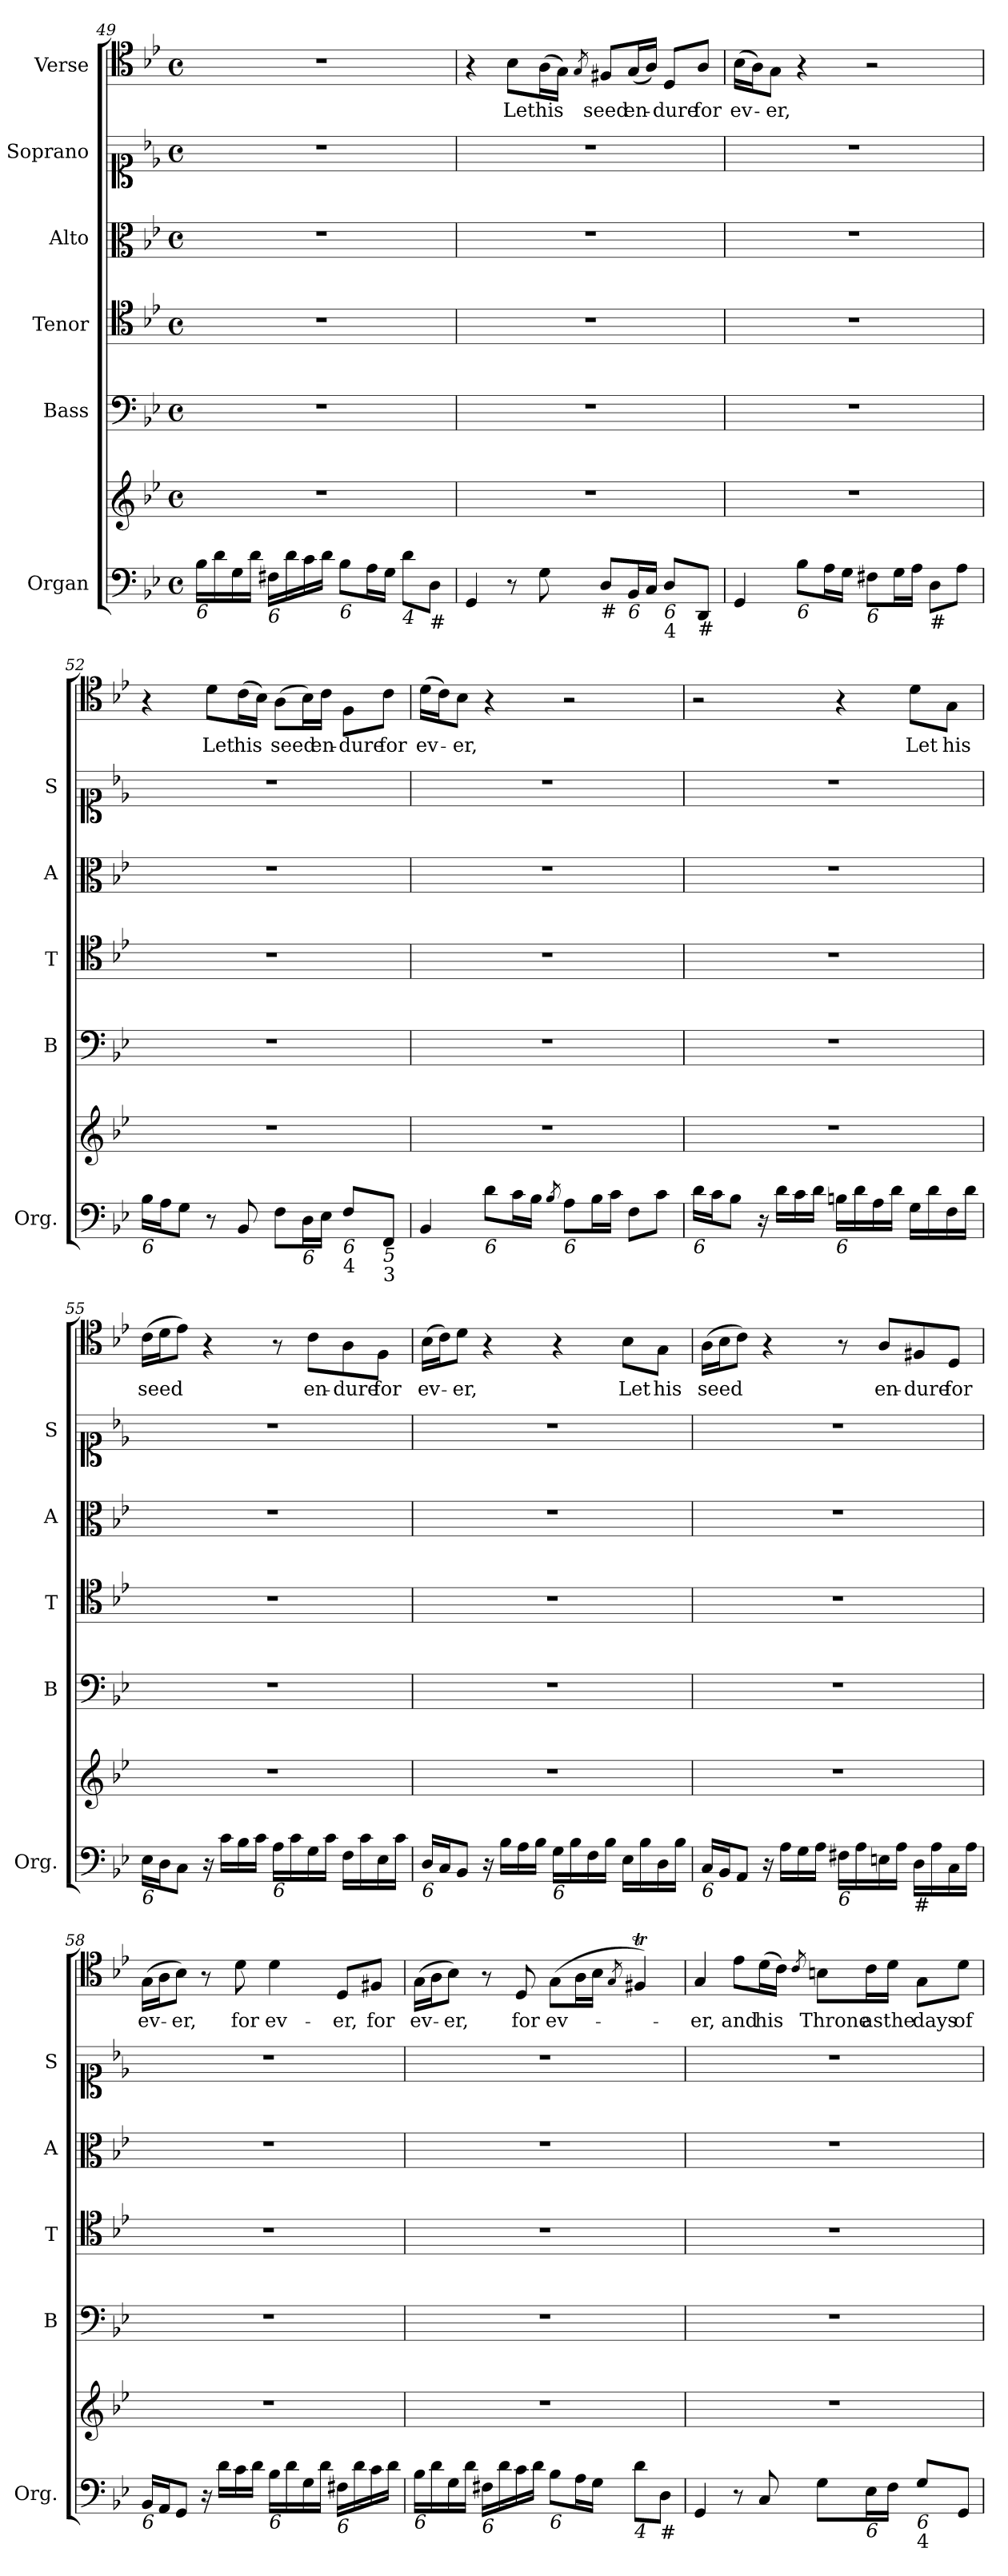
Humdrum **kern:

**kern	**kern	**kern	**kern	**kern	**kern	**kern	**text
*part6	*part6	*part5	*part4	*part3	*part2	*part1	*part1
*staff7	*staff6	*staff5	*staff4	*staff3	*staff2	*staff1	*staff1
*I"Organ	*	*I"Bass	*I"Tenor	*I"Alto	*I"Soprano	*I"Verse	*
*I'Org.	*	*I'B	*I'T	*I'A	*I'S	*	*
*clefF4	*clefG2	*clefF4	*clefC4	*clefC3	*clefC1	*clefC4	*
*k[b-e-]	*k[b-e-]	*k[b-e-]	*k[b-e-]	*k[b-e-]	*k[b-e-]	*k[b-e-]	*
*B-:	*B-:	*B-:	*B-:	*B-:	*B-:	*B-:	*
*M4/4	*M4/4	*M4/4	*M4/4	*M4/4	*M4/4	*M4/4	*
*met(c)	*met(c)	*met(c)	*met(c)	*met(c)	*met(c)	*met(c)	*
=49	=49	=49	=49	=49	=49	=49	=49
!LO:TX:b:i:t=6	!	!	!	!	!	!	!
16B-\LL	1r	1r	1r	1r	1r	1r	.
16d\	.	.	.	.	.	.	.
16G\	.	.	.	.	.	.	.
16d\JJ	.	.	.	.	.	.	.
!LO:TX:b:i:t=6	!	!	!	!	!	!	!
16F#X\LL	.	.	.	.	.	.	.
16d\	.	.	.	.	.	.	.
16c\	.	.	.	.	.	.	.
16d\JJ	.	.	.	.	.	.	.
!LO:TX:b:i:t=6	!	!	!	!	!	!	!
8B-\L	.	.	.	.	.	.	.
16A\L	.	.	.	.	.	.	.
16G\JJ	.	.	.	.	.	.	.
!LO:TX:b:i:t=4	!	!	!	!	!	!	!
8d\L	.	.	.	.	.	.	.
!LO:TX:b:t=#	!	!	!	!	!	!	!
8D\J	.	.	.	.	.	.	.
!!LO:LB:g=z
=50	=50	=50	=50	=50	=50	=50	=50
4GG/	1r	1r	1r	1r	1r	4r	.
!	!	!	!	!	!	!	!LO:LY:b
8r	.	.	.	.	.	8B-\L	Let
!	!	!	!	!	!	!	!LO:LY:b
8G\	.	.	.	.	.	(>16A\L	his
.	.	.	.	.	.	16G\JJ)	.
.	.	.	.	.	.	8qG/	.
!LO:TX:b:t=#	!	!	!	!	!	!	!
!	!	!	!	!	!	!	!LO:LY:b
8D/L	.	.	.	.	.	8F#X/L	seed
!LO:TX:b:i:t=6	!	!	!	!	!	!	!
!	!	!	!	!	!	!	!LO:LY:b
16BB-/L	.	.	.	.	.	(<16G/L	en-
16C/JJ	.	.	.	.	.	16A/JJ)	.
!LO:TX:b:i:t=6	!	!	!	!	!	!	!
!LO:TX:b:t=4	!	!	!	!	!	!	!
!	!	!	!	!	!	!	!LO:LY:b
8D/L	.	.	.	.	.	8D/L	-dure
!LO:TX:b:t=#	!	!	!	!	!	!	!
!	!	!	!	!	!	!	!LO:LY:b
8DD/J	.	.	.	.	.	8A/J	for
=51	=51	=51	=51	=51	=51	=51	=51
!	!	!	!	!	!	!	!LO:LY:b
4GG/	1r	1r	1r	1r	1r	(>16B-\LL	ev-
.	.	.	.	.	.	16A\J)	.
!	!	!	!	!	!	!	!LO:LY:b
.	.	.	.	.	.	8G\J	-er,
!LO:TX:b:i:t=6	!	!	!	!	!	!	!
8B-\L	.	.	.	.	.	4r	.
16A\L	.	.	.	.	.	.	.
16G\JJ	.	.	.	.	.	.	.
!LO:TX:b:i:t=6	!	!	!	!	!	!	!
8F#X\L	.	.	.	.	.	2r	.
16G\L	.	.	.	.	.	.	.
16A\JJ	.	.	.	.	.	.	.
!LO:TX:b:t=#	!	!	!	!	!	!	!
8D\L	.	.	.	.	.	.	.
8A\J	.	.	.	.	.	.	.
=52	=52	=52	=52	=52	=52	=52	=52
!LO:TX:b:i:t=6	!	!	!	!	!	!	!
16B-\LL	1r	1r	1r	1r	1r	4r	.
16A\J	.	.	.	.	.	.	.
8G\J	.	.	.	.	.	.	.
!	!	!	!	!	!	!	!LO:LY:b
8r	.	.	.	.	.	8d\L	Let
!	!	!	!	!	!	!	!LO:LY:b
8BB-/	.	.	.	.	.	(>16c\L	his
.	.	.	.	.	.	16B-\JJ)	.
!	!	!	!	!	!	!	!LO:LY:b
8F\L	.	.	.	.	.	(>8A\L	seed
!LO:TX:b:i:t=6	!	!	!	!	!	!	!
16D\L	.	.	.	.	.	16B-\L)	.
!	!	!	!	!	!	!	!LO:LY:b
16E-\JJ	.	.	.	.	.	16c\JJ	en-
!LO:TX:b:i:t=6	!	!	!	!	!	!	!
!LO:TX:b:t=4	!	!	!	!	!	!	!
!	!	!	!	!	!	!	!LO:LY:b
8F/L	.	.	.	.	.	8F\L	-dure
!LO:TX:b:i:t=5	!	!	!	!	!	!	!
!LO:TX:b:t=3	!	!	!	!	!	!	!
!	!	!	!	!	!	!	!LO:LY:b
8FF/J	.	.	.	.	.	8c\J	for
!!LO:LB:g=z
=53	=53	=53	=53	=53	=53	=53	=53
!	!	!	!	!	!	!	!LO:LY:b
4BB-/	1r	1r	1r	1r	1r	(>16d\LL	ev-
.	.	.	.	.	.	16c\J)	.
!	!	!	!	!	!	!	!LO:LY:b
.	.	.	.	.	.	8B-\J	-er,
!LO:TX:b:i:t=6	!	!	!	!	!	!	!
8d\L	.	.	.	.	.	4r	.
16c\L	.	.	.	.	.	.	.
16B-\JJ	.	.	.	.	.	.	.
8qB-/	.	.	.	.	.	.	.
!LO:TX:b:i:t=6	!	!	!	!	!	!	!
8A\L	.	.	.	.	.	2r	.
16B-\L	.	.	.	.	.	.	.
16c\JJ	.	.	.	.	.	.	.
8F\L	.	.	.	.	.	.	.
8c\J	.	.	.	.	.	.	.
=54	=54	=54	=54	=54	=54	=54	=54
!LO:TX:b:i:t=6	!	!	!	!	!	!	!
16d\LL	1r	1r	1r	1r	1r	2r	.
16c\J	.	.	.	.	.	.	.
8B-\J	.	.	.	.	.	.	.
16r	.	.	.	.	.	.	.
16d\LL	.	.	.	.	.	.	.
16c\	.	.	.	.	.	.	.
16d\JJ	.	.	.	.	.	.	.
!LO:TX:b:i:t=6	!	!	!	!	!	!	!
16Bn\LL	.	.	.	.	.	4r	.
16d\	.	.	.	.	.	.	.
16A\	.	.	.	.	.	.	.
16d\JJ	.	.	.	.	.	.	.
!	!	!	!	!	!	!	!LO:LY:b
16G\LL	.	.	.	.	.	8d\L	Let
16d\	.	.	.	.	.	.	.
!	!	!	!	!	!	!	!LO:LY:b
16F\	.	.	.	.	.	8G\J	his
16d\JJ	.	.	.	.	.	.	.
=55	=55	=55	=55	=55	=55	=55	=55
!LO:TX:b:i:t=6	!	!	!	!	!	!	!
!	!	!	!	!	!	!	!LO:LY:b
16E-\LL	1r	1r	1r	1r	1r	(>16c\LL	seed
16D\J	.	.	.	.	.	16d\J	.
8C\J	.	.	.	.	.	8e-\J)	.
16r	.	.	.	.	.	4r	.
16c\LL	.	.	.	.	.	.	.
16B-\	.	.	.	.	.	.	.
16c\JJ	.	.	.	.	.	.	.
!LO:TX:b:i:t=6	!	!	!	!	!	!	!
16A\LL	.	.	.	.	.	8r	.
16c\	.	.	.	.	.	.	.
!	!	!	!	!	!	!	!LO:LY:b
16G\	.	.	.	.	.	8c\L	en-
16c\JJ	.	.	.	.	.	.	.
!	!	!	!	!	!	!	!LO:LY:b
16F\LL	.	.	.	.	.	8A\	-dure
16c\	.	.	.	.	.	.	.
!	!	!	!	!	!	!	!LO:LY:b
16E-\	.	.	.	.	.	8F\J	for
16c\JJ	.	.	.	.	.	.	.
!!LO:LB:g=z
=56	=56	=56	=56	=56	=56	=56	=56
!LO:TX:b:i:t=6	!	!	!	!	!	!	!
!	!	!	!	!	!	!	!LO:LY:b
16D/LL	1r	1r	1r	1r	1r	(>16B-\LL	ev-
16C/J	.	.	.	.	.	16c\J)	.
!	!	!	!	!	!	!	!LO:LY:b
8BB-/J	.	.	.	.	.	8d\J	-er,
16r	.	.	.	.	.	4r	.
16B-\LL	.	.	.	.	.	.	.
16A\	.	.	.	.	.	.	.
16B-\JJ	.	.	.	.	.	.	.
!LO:TX:b:i:t=6	!	!	!	!	!	!	!
16G\LL	.	.	.	.	.	4r	.
16B-\	.	.	.	.	.	.	.
16F\	.	.	.	.	.	.	.
16B-\JJ	.	.	.	.	.	.	.
!	!	!	!	!	!	!	!LO:LY:b
16E-\LL	.	.	.	.	.	8B-\L	Let
16B-\	.	.	.	.	.	.	.
!	!	!	!	!	!	!	!LO:LY:b
16D\	.	.	.	.	.	8G\J	his
16B-\JJ	.	.	.	.	.	.	.
=57	=57	=57	=57	=57	=57	=57	=57
!LO:TX:b:i:t=6	!	!	!	!	!	!	!
!	!	!	!	!	!	!	!LO:LY:b
16C/LL	1r	1r	1r	1r	1r	(>16A\LL	seed
16BB-/J	.	.	.	.	.	16B-\J	.
8AA/J	.	.	.	.	.	8c\J)	.
16r	.	.	.	.	.	4r	.
16A\LL	.	.	.	.	.	.	.
16G\	.	.	.	.	.	.	.
16A\JJ	.	.	.	.	.	.	.
!LO:TX:b:i:t=6	!	!	!	!	!	!	!
16F#X\LL	.	.	.	.	.	8r	.
16A\	.	.	.	.	.	.	.
!	!	!	!	!	!	!	!LO:LY:b
16En\	.	.	.	.	.	8A/L	en-
16A\JJ	.	.	.	.	.	.	.
!LO:TX:b:t=#	!	!	!	!	!	!	!
!	!	!	!	!	!	!	!LO:LY:b
16D\LL	.	.	.	.	.	8F#X/	-dure
16A\	.	.	.	.	.	.	.
!	!	!	!	!	!	!	!LO:LY:b
16C\	.	.	.	.	.	8D/J	for
16A\JJ	.	.	.	.	.	.	.
=58	=58	=58	=58	=58	=58	=58	=58
!LO:TX:b:i:t=6	!	!	!	!	!	!	!
!	!	!	!	!	!	!	!LO:LY:b
16BB-/LL	1r	1r	1r	1r	1r	(>16G\LL	ev-
16AA/J	.	.	.	.	.	16A\J	.
!	!	!	!	!	!	!	!LO:LY:b
8GG/J	.	.	.	.	.	8B-\J)	-er,
16r	.	.	.	.	.	8r	.
16d\LL	.	.	.	.	.	.	.
!	!	!	!	!	!	!	!LO:LY:b
16c\	.	.	.	.	.	8d\	for
16d\JJ	.	.	.	.	.	.	.
!LO:TX:b:i:t=6	!	!	!	!	!	!	!
!	!	!	!	!	!	!	!LO:LY:b
16B-\LL	.	.	.	.	.	4d\	ev-
16d\	.	.	.	.	.	.	.
16G\	.	.	.	.	.	.	.
16d\JJ	.	.	.	.	.	.	.
!LO:TX:b:i:t=6	!	!	!	!	!	!	!
!	!	!	!	!	!	!	!LO:LY:b
16F#X\LL	.	.	.	.	.	8D/L	-er,
16d\	.	.	.	.	.	.	.
!	!	!	!	!	!	!	!LO:LY:b
16c\	.	.	.	.	.	8F#X/J	for
16d\JJ	.	.	.	.	.	.	.
!!LO:PB:g=z
=59	=59	=59	=59	=59	=59	=59	=59
!LO:TX:b:i:t=6	!	!	!	!	!	!	!
!	!	!	!	!	!	!	!LO:LY:b
16B-\LL	1r	1r	1r	1r	1r	(>16G\LL	ev-
16d\	.	.	.	.	.	16A\J	.
!	!	!	!	!	!	!	!LO:LY:b
16G\	.	.	.	.	.	8B-\J)	-er,
16d\JJ	.	.	.	.	.	.	.
!LO:TX:b:i:t=6	!	!	!	!	!	!	!
16F#X\LL	.	.	.	.	.	8r	.
16d\	.	.	.	.	.	.	.
!	!	!	!	!	!	!	!LO:LY:b
16c\	.	.	.	.	.	8D/	for
16d\JJ	.	.	.	.	.	.	.
!LO:TX:b:i:t=6	!	!	!	!	!	!	!
!	!	!	!	!	!	!	!LO:LY:b
8B-\L	.	.	.	.	.	(>8G\L	ev-
16A\L	.	.	.	.	.	16A\L	.
16G\JJ	.	.	.	.	.	16B-\JJ	.
.	.	.	.	.	.	8qG/	.
!LO:TX:b:i:t=4	!	!	!	!	!	!	!
8d\L	.	.	.	.	.	4F#Xt/)	.
!LO:TX:b:t=#	!	!	!	!	!	!	!
8D\J	.	.	.	.	.	.	.
=60	=60	=60	=60	=60	=60	=60	=60
!	!	!	!	!	!	!	!LO:LY:b
4GG/	1r	1r	1r	1r	1r	4G/	-er,
!	!	!	!	!	!	!	!LO:LY:b
8r	.	.	.	.	.	8e-\L	and
!	!	!	!	!	!	!	!LO:LY:b
8C/	.	.	.	.	.	(>16d\L	his
.	.	.	.	.	.	16c\JJ)	.
.	.	.	.	.	.	8qc/	.
!	!	!	!	!	!	!	!LO:LY:b
8G\L	.	.	.	.	.	8Bn\L	Throne
!LO:TX:b:i:t=6	!	!	!	!	!	!	!
!	!	!	!	!	!	!	!LO:LY:b
16E-\L	.	.	.	.	.	16c\L	as
!	!	!	!	!	!	!	!LO:LY:b
16F\JJ	.	.	.	.	.	16d\JJ	the
!LO:TX:b:i:t=6	!	!	!	!	!	!	!
!LO:TX:b:t=4	!	!	!	!	!	!	!
!	!	!	!	!	!	!	!LO:LY:b
8G/L	.	.	.	.	.	8G\L	days
!	!	!	!	!	!	!	!LO:LY:b
8GG/J	.	.	.	.	.	8d\J	of
=	=	=	=	=	=	=	=
*-	*-	*-	*-	*-	*-	*-	*-
